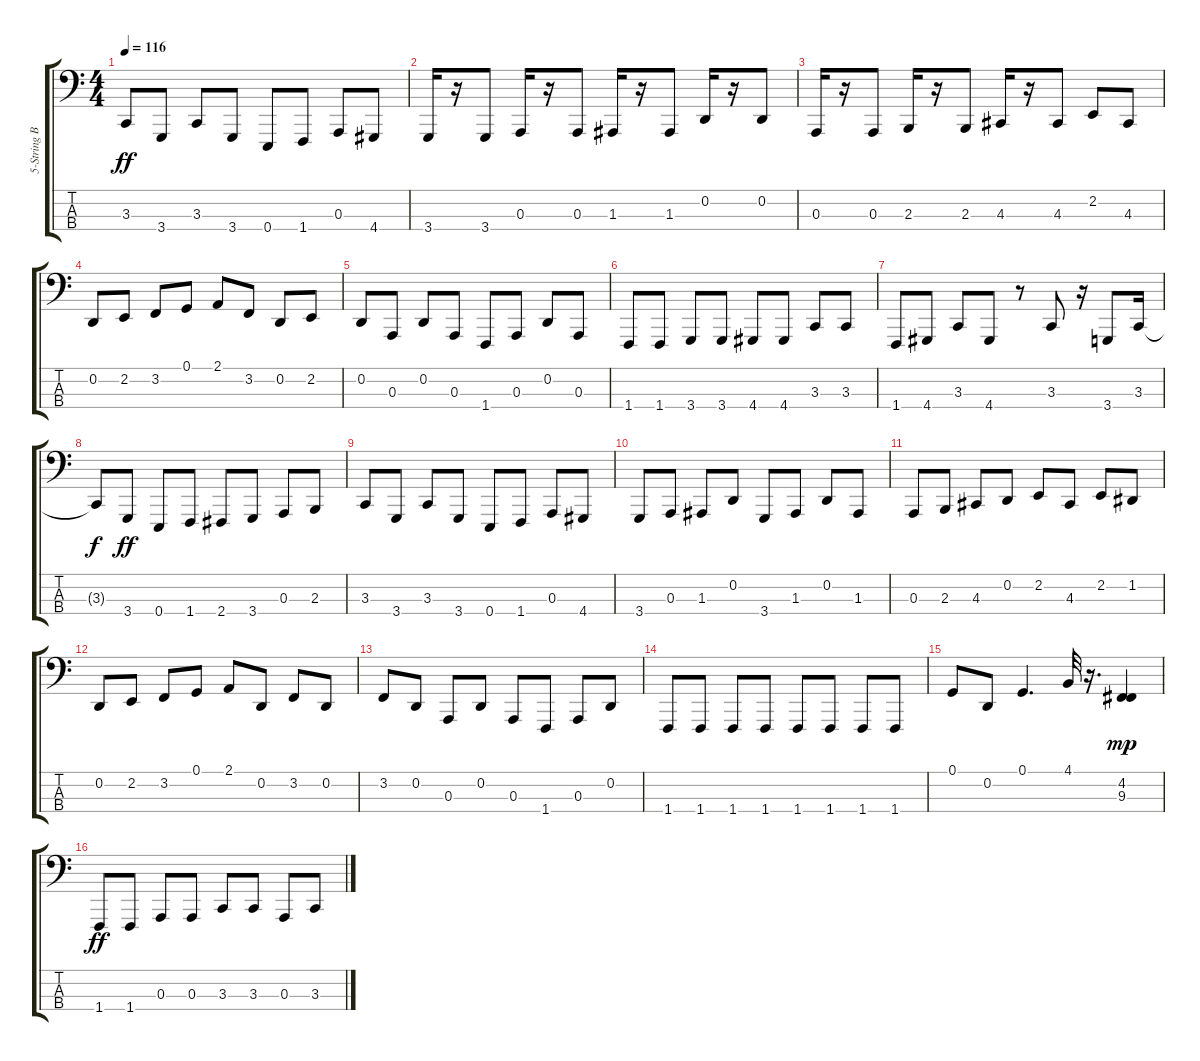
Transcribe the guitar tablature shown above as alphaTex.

\track ("5-String Bass" "5-String B") {instrument acousticgrandpiano}
\staff {score tabs}
\tuning (G2 D2 A1 E1) {hide}
\ts (4 4)
\tempo 116
\clef f4
\ks c
3.3.8{dy ff} 3.4.8 3.3.8 3.4.8 0.4.8 1.4.8 0.3.8 4.4.8 |
3.4.16 r.16 3.4.8 0.3.16 r.16 0.3.8 1.3.16 r.16 1.3.8 0.2.16 r.16 0.2.8 |
0.3.16 r.16 0.3.8 2.3.16 r.16 2.3.8 4.3.16 r.16 4.3.8 2.2.8 4.3.8 |
0.2.8 2.2.8 3.2.8 0.1.8 2.1.8 3.2.8 0.2.8 2.2.8 |
0.2.8 0.3.8 0.2.8 0.3.8 1.4.8 0.3.8 0.2.8 0.3.8 |
1.4.8 1.4.8 3.4.8 3.4.8 4.4.8 4.4.8 3.3.8 3.3.8 |
1.4.8 4.4.8 3.3.8 4.4.8 r.8 3.3.8 r.16 3.4.8 3.3.16 |
3.3{t}.8{dy f} 3.4.8{dy ff} 0.4.8 1.4.8 2.4.8 3.4.8 0.3.8 2.3.8 |
3.3.8 3.4.8 3.3.8 3.4.8 0.4.8 1.4.8 0.3.8 4.4.8 |
3.4.8 0.3.8 1.3.8 0.2.8 3.4.8 1.3.8 0.2.8 1.3.8 |
0.3.8 2.3.8 4.3.8 0.2.8 2.2.8 4.3.8 2.2.8 1.2.8 |
0.2.8 2.2.8 3.2.8 0.1.8 2.1.8 0.2.8 3.2.8 0.2.8 |
3.2.8 0.2.8 0.3.8 0.2.8 0.3.8 1.4.8 0.3.8 0.2.8 |
1.4.8 1.4.8 1.4.8 1.4.8 1.4.8 1.4.8 1.4.8 1.4.8 |
0.1.8 0.2.8 0.1.4{d} 4.1.32 r.16{d} (4.2 9.3).4{dy mp} |
1.4.8{dy ff} 1.4.8 0.3.8 0.3.8 3.3.8 3.3.8 0.3.8 3.3.8
